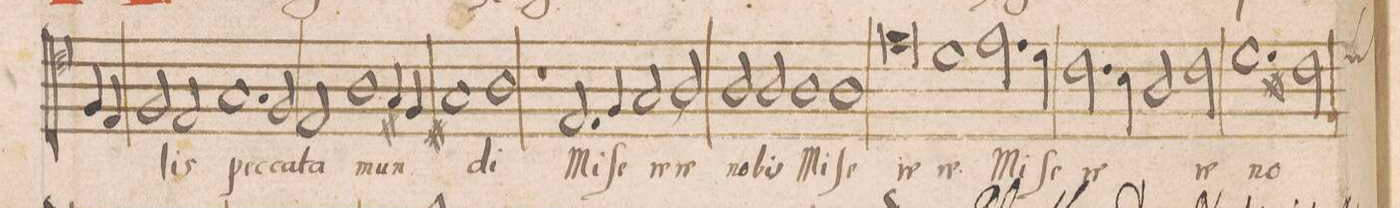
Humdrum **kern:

**kern	**text
*I"ALTVS	*
*clefC4	*
*k[]	*
*met(C|)	*
*M2/1	*
4Fny/	.
4E/	.
=11-	=11-
2F/	-lis
2E/	.
1.G	pec-
=12-	=12-
2F/	-ca-
2E/	-ta
1A\	mun-
=13-	=13-
4G#X/	.
4F/	.
1G#X	.
=14-	=14-
1A	-di
1r	.
=15-	=15-
2.E/	Mi-
4F/	-ſe-
2Gny/	-re-
2A/	-re
=16	=16
2A/	no-
2A/	-bis
1A	Mi-
=17-	=17-
1A	-ſe-
0e	-re-
=18-	=18-
1d	-re
=19-	=19-
2.e\	Mi-
4d\	-ſe-
2.c\	-re-
4B\	.
=20-	=20-
2A/	.
2c\	-re
1.d	no-
=21-	=21-
2c#X\	.
*custos:d	*
*-	*-
